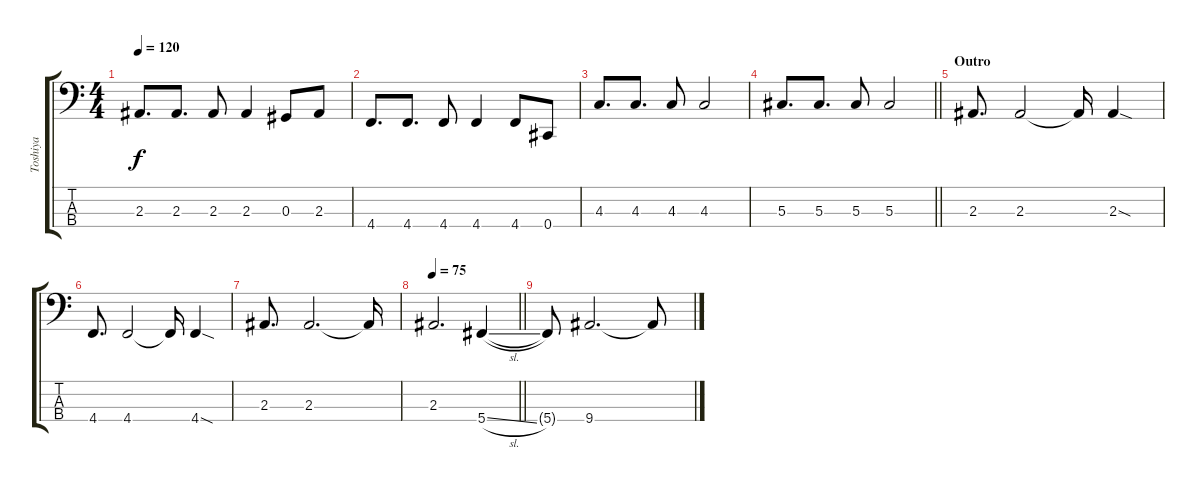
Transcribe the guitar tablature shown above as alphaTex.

\track ("Toshiya" "Toshiya") {instrument electricbassfinger}
\staff {score tabs}
\tuning (Gb2 Db2 Ab1 Db1) {hide}
\ts (4 4)
\tempo 120
\clef f4
\ks c
2.3.8{d dy f} 2.3.8{d} 2.3.8 2.3.4 0.3.8 2.3.8 |
4.4.8{d} 4.4.8{d} 4.4.8 4.4.4 4.4.8 0.4.8 |
4.3.8{d} 4.3.8{d} 4.3.8 4.3.2 |
\barLineRight lightlight
5.3.8{d} 5.3.8{d} 5.3.8 5.3.2 |
\section ("" "Outro")
2.3.8{d} 2.3.2 2.3{t}.16 2.3{sod}.4 |
4.4.8{d} 4.4.2 4.4{t}.16 4.4{sod}.4 |
2.3.8{d} 2.3.2{d} 2.3{t}.16 |
\tempo 75
\barLineRight lightlight
2.3.2{d} 5.4{sl}.4 |
5.4{t}.8 9.4.2{d} 9.4{t}.8
